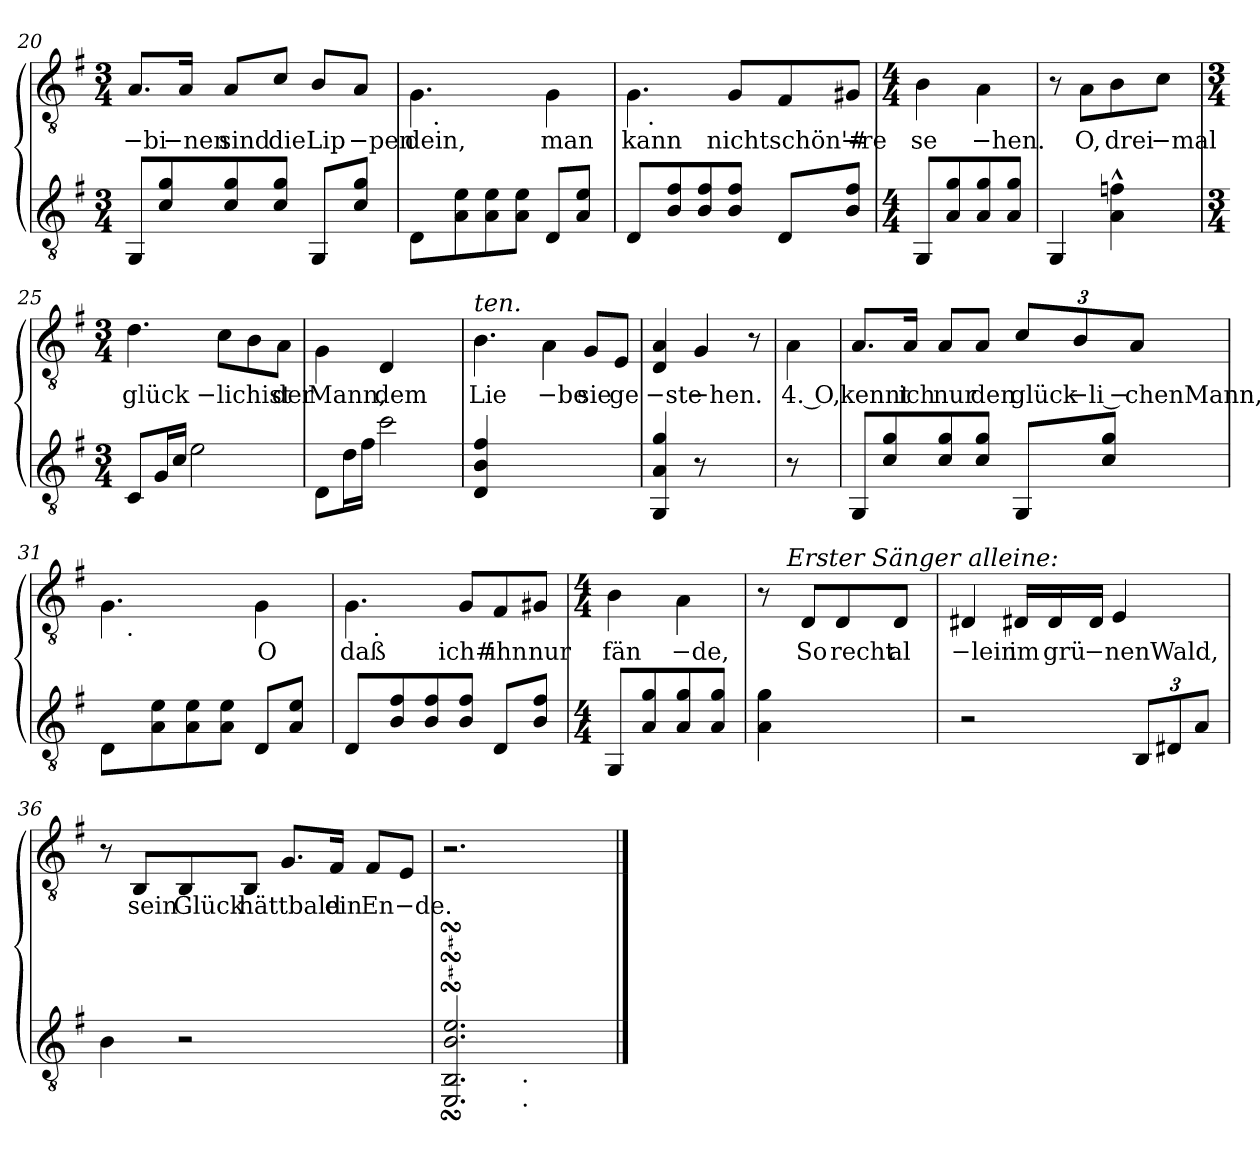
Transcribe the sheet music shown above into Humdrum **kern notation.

**kern	**kern	**text
*part2	*part1	*part1
*staff2	*staff1	*staff1
*clefGv2	*clefGv2	*
*k[f#]	*k[f#]	*
*G:	*G:	*
*M3/4	*M3/4	*
=20	=20	=20
!	!LO:N:head=solid	!LO:LY:b:rj
8GG/L	8.A/L	−bi
!LO:N:n=1:head=solid	!	!
8c/ 8g/	.	.
!	!LO:N:head=solid	!LO:LY:b:rj
.	16A/Jk	−nen
!LO:N:n=1:head=solid	!LO:N:head=solid	!LO:LY:b
8c/ 8g/	8A/L	sind
!LO:N:n=1:head=solid	!LO:N:head=solid	!LO:LY:b
8c/ 8g/J	8c/J	die
!	!LO:N:head=solid	!LO:LY:b
8GG/L	8B/L	Lip
!LO:N:n=1:head=solid	!LO:N:head=solid	!LO:LY:b:rj
8c/ 8g/J	8A/J	−pen
=21	=21	=21
!	!LO:N:head=solid	!LO:LY:b
*	*^	*
8D\L	4.G\	24ryy	dein,
.	.	96ryy	.
!	!	!LO:TX:b:t=.	!
.	.	3%2ryy	.
!LO:N:n=2:head=solid	!	!	!
8A\ 8e\	.	.	.
!LO:N:n=2:head=solid	!	!	!
8A\ 8e\	.	.	.
!LO:N:n=2:head=solid	!	!	!
8A\ 8e\J	8ryy	.	.
!	!LO:N:head=solid	!	!LO:LY:b
8D/L	4G\	.	man
!LO:N:n=2:head=solid	!	!	!
8A/ 8e/J	.	.	.
.	.	48.ryy	.
=22	=22	=22	=22
!	!LO:N:head=solid	!	!LO:LY:b
8D/L	4.G\	16ryy	kann
!	!	!LO:TX:b:t=.	!
.	.	2ryy	.
!LO:N:n=1:head=solid	!	!	!
8B/ 8f#/	.	.	.
!LO:N:n=1:head=solid	!	!	!
8B/ 8f#/	.	.	.
!LO:N:n=1:head=solid	!LO:N:head=solid	!	!LO:LY:b
8B/ 8f#/J	8G/L	.	nichtschön'#
!	!LO:N:head=solid	!	!
8D/L	8F#/	.	.
.	.	8.ryy	.
!LO:N:n=1:head=solid	!LO:N:head=solid	!	!LO:LY:b:rj
8B/ 8f#/J	8G#X/J	.	−re
*	*v	*v	*
=23	=23	=23
*M4/4	*M4/4	*
*	*^	*
!	!LO:N:head=solid	!	!LO:LY:b
*	*v	*v	*
8GG/L	4B\	se
!LO:N:n=1:head=solid	!	!
8A/ 8g/	.	.
!LO:N:n=1:head=solid	!LO:N:head=solid	!LO:LY:b:rj
8A/ 8g/	4A\	−hen.
!LO:N:n=1:head=solid	!	!
8A/ 8g/J	.	.
!!LO:LB:g=z
=24	=24	=24
4GG/	8r	.
!	!LO:N:head=solid	!LO:LY:b
.	8A\L	O,
!LO:N:n=1:head=solid	!LO:N:head=solid	!LO:LY:b
4A\^^> 4fn\^^>	8B\	drei
!	!LO:N:head=solid	!LO:LY:b:rj
.	8c\J	−mal
=25	=25	=25
*M3/4	*M3/4	*
!	!LO:N:head=solid	!LO:LY:b
8C/L	4.d\	glück
16G/L	.	.
16c/JJ	.	.
2e\	.	.
!	!LO:N:head=solid	!LO:LY:b:rj
.	8c\L	−lichist
!	!LO:N:head=solid	!
.	8B\	.
!	!LO:N:head=solid	!LO:LY:b
.	8A\J	der
=26	=26	=26
!	!LO:N:head=solid	!LO:LY:b
8D\L	4G\	Mann,
16d\L	.	.
16f#\JJ	.	.
!	!	!LO:LY:b
2cc\	4D/	dem
.	4ryy	.
=27	=27	=27
!	!LO:TX:a:i:t=ten.	!
!LO:N:n=2:head=solid	!LO:N:head=solid	!LO:LY:b
4D/ 4B/ 4f#/	4.B\	Lie
2ryy	.	.
!	!LO:N:head=solid	!LO:LY:b:rj
.	4A\	−be
!	!LO:N:head=solid	!LO:LY:b
.	8G/L	sie
!	!LO:N:head=solid	!LO:LY:b
8ryy	8E/J	ge
=28	=28	=28
!LO:N:n=2:head=solid	!	!LO:LY:b:rj
4GG/ 4A/ 4g/	4D/ 4A/	−ste
!	!	!LO:LY:b:rj
8r	4G/	−hen.
4ryy	.	.
.	8r	.
!!LO:LB:g=z
=29	=29	=29
!	!LO:N:head=solid	!LO:LY:b:rj
8r	4A\	4. O,
8ryy	.	.
=30	=30	=30
!	!LO:N:head=solid	!LO:LY:b
8GG/L	8.A/L	kennt
!LO:N:n=1:head=solid	!	!
8c/ 8g/	.	.
!	!LO:N:head=solid	!LO:LY:b
.	16A/Jk	ich
!LO:N:n=1:head=solid	!LO:N:head=solid	!LO:LY:b
8c/ 8g/	8A/L	nur
!LO:N:n=1:head=solid	!LO:N:head=solid	!LO:LY:b
8c/ 8g/J	8A/J	den
*	*Xbrackettup	*
!	!LO:N:head=solid	!LO:LY:b
8GG/L	12c/L	glück
!	!LO:N:head=solid	!LO:LY:b:rj
.	12B/	−li −
!LO:N:n=1:head=solid	!	!
8c/ 8g/J	.	.
!	!LO:N:head=solid	!LO:LY:b
.	12A/J	chenMann,
=31	=31	=31
!	!LO:N:head=solid	!
*	*^	*
8D\L	4.G\	24ryy	.
.	.	96ryy	.
!	!	!LO:TX:b:t=.	!
.	.	3%2ryy	.
!LO:N:n=2:head=solid	!	!	!
8A\ 8e\	.	.	.
!LO:N:n=2:head=solid	!	!	!
8A\ 8e\	.	.	.
!LO:N:n=2:head=solid	!	!	!
8A\ 8e\J	8ryy	.	.
!	!LO:N:head=solid	!	!LO:LY:b
8D/L	4G\	.	O
!LO:N:n=2:head=solid	!	!	!
8A/ 8e/J	.	.	.
.	.	48.ryy	.
=32	=32	=32	=32
!	!LO:N:head=solid	!	!LO:LY:b
8D/L	4.G\	12ryy	daß
!	!	!LO:TX:b:t=.	!
.	.	3%2ryy	.
!LO:N:n=1:head=solid	!	!	!
8B/ 8f#/	.	.	.
!LO:N:n=1:head=solid	!	!	!
8B/ 8f#/	.	.	.
!LO:N:n=1:head=solid	!LO:N:head=solid	!	!LO:LY:b
8B/ 8f#/J	8G/L	.	ich#
!	!LO:N:head=solid	!	!LO:LY:b
8D/L	8F#/	.	ihn
!LO:N:n=1:head=solid	!LO:N:head=solid	!	!LO:LY:b
8B/ 8f#/J	8G#X/J	.	nur
*	*v	*v	*
=33	=33	=33
*M4/4	*M4/4	*
*	*^	*
!	!LO:N:head=solid	!	!LO:LY:b
*	*v	*v	*
8GG/L	4B\	fän
!LO:N:n=1:head=solid	!	!
8A/ 8g/	.	.
!LO:N:n=1:head=solid	!LO:N:head=solid	!LO:LY:b:rj
8A/ 8g/	4A\	−de,
!LO:N:n=1:head=solid	!	!
8A/ 8g/J	.	.
!!LO:LB:g=z
=34	=34	=34
!LO:N:n=1:head=solid	!	!
*	*^	*
4A\ 4g\	8r	16.ryy	.
!	!	!LO:TX:a:i:t=Erster Sänger alleine&colon;	!
.	.	4ryy	.
!	!	!	!LO:LY:b
.	8D/L	.	So
!	!	!	!LO:LY:b
4ryy	8D/	.	recht
.	.	8ryy	.
!	!	!	!LO:LY:b
.	8D/J	.	al
.	.	32ryy	.
=35	=35	=35	=35
!	!	!	!LO:LY:b:rj
*	*v	*v	*
2r	4D#X/	−lein
!	!	!LO:LY:b
.	16D#X/LL	im
!	!	!LO:LY:b
.	16D#/	grü
!	!	!LO:LY:b:rj
.	16D#/JJ	−nenWald,
.	4E/	.
*Xbrackettup	*	*
12BB/L	.	.
12D#X/	.	.
12A/J	.	.
.	16ryy	.
=36	=36	=36
4B\	8r	.
!	!	!LO:LY:b
.	8BB/L	sein
!	!	!LO:LY:b
2r	8BB/	Glück
!	!	!LO:LY:b
.	8BB/J	hättbald
.	8.G/L	.
!	!	!LO:LY:b
.	16F#/Jk	ein
!	!	!LO:LY:b
4ryy	8F#/L	En
!	!	!LO:LY:b:rj
.	8E/J	−de.
=37	=37	=37
*^	*	*
2.EE/sSSS 2.BB/sSSS 2.B/sSSS 2.e/sSSS	4ryy	2.r	.
.	16.ryy	.	.
!	!LO:TX:b:t=.	!	!
!	!LO:TX:b:t=.	!	!
.	4ryy	.	.
.	8ryy	.	.
.	32ryy	.	.
*v	*v	*	*
==	==	==
*-	*-	*-
